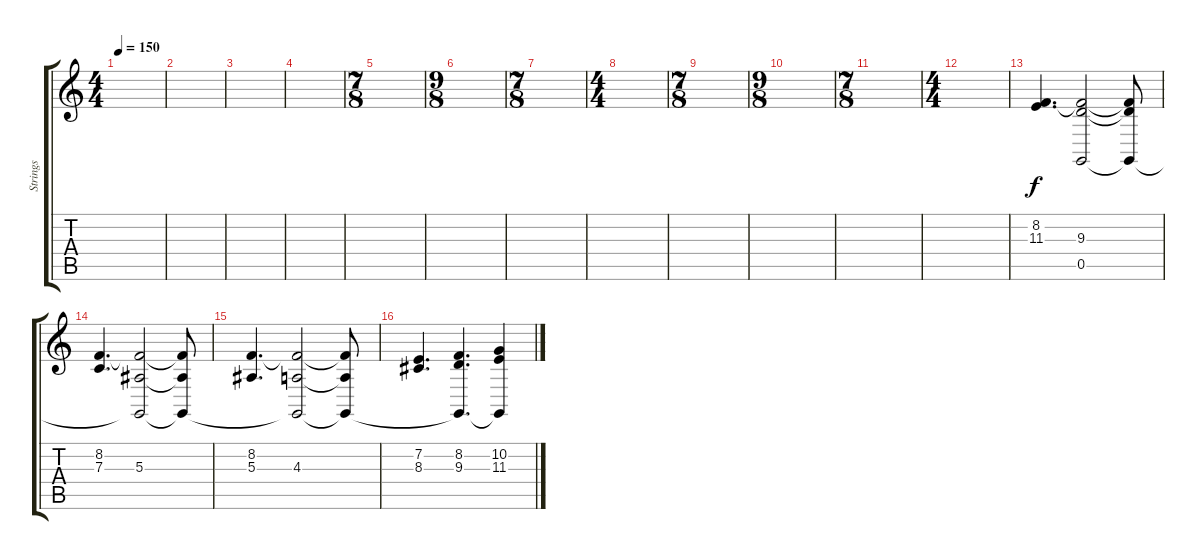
\track ("Strings" "Strings") {instrument stringensemble1}
\staff {score tabs}
\tuning (D4 A3 F3 C3 G2 C2) {hide}
\ts (4 4)
\tempo 150
\clef g2
\ks c
|
|
|
|
\ts (7 8)
|
\ts (9 8)
|
\ts (7 8)
|
\ts (4 4)
|
\ts (7 8)
|
\ts (9 8)
|
\ts (7 8)
|
\ts (4 4)
|
(8.2 11.3).4{d} (8.2{t} 9.3 0.5).2 (8.2{t} 9.3{t} 0.5{t}).8 |
(8.2 7.3).4{d} (8.2{t} 5.3 0.5{t}).2 (8.2{t} 5.3{t} 0.5{t}).8 |
(8.2 5.3).4{d} (8.2{t} 4.3 0.5{t}).2 (8.2{t} 4.3{t} 0.5{t}).8 |
(7.2 8.3).4{d} (8.2 9.3 0.5{t}).4{d} (10.2 11.3 0.5{t}).4
